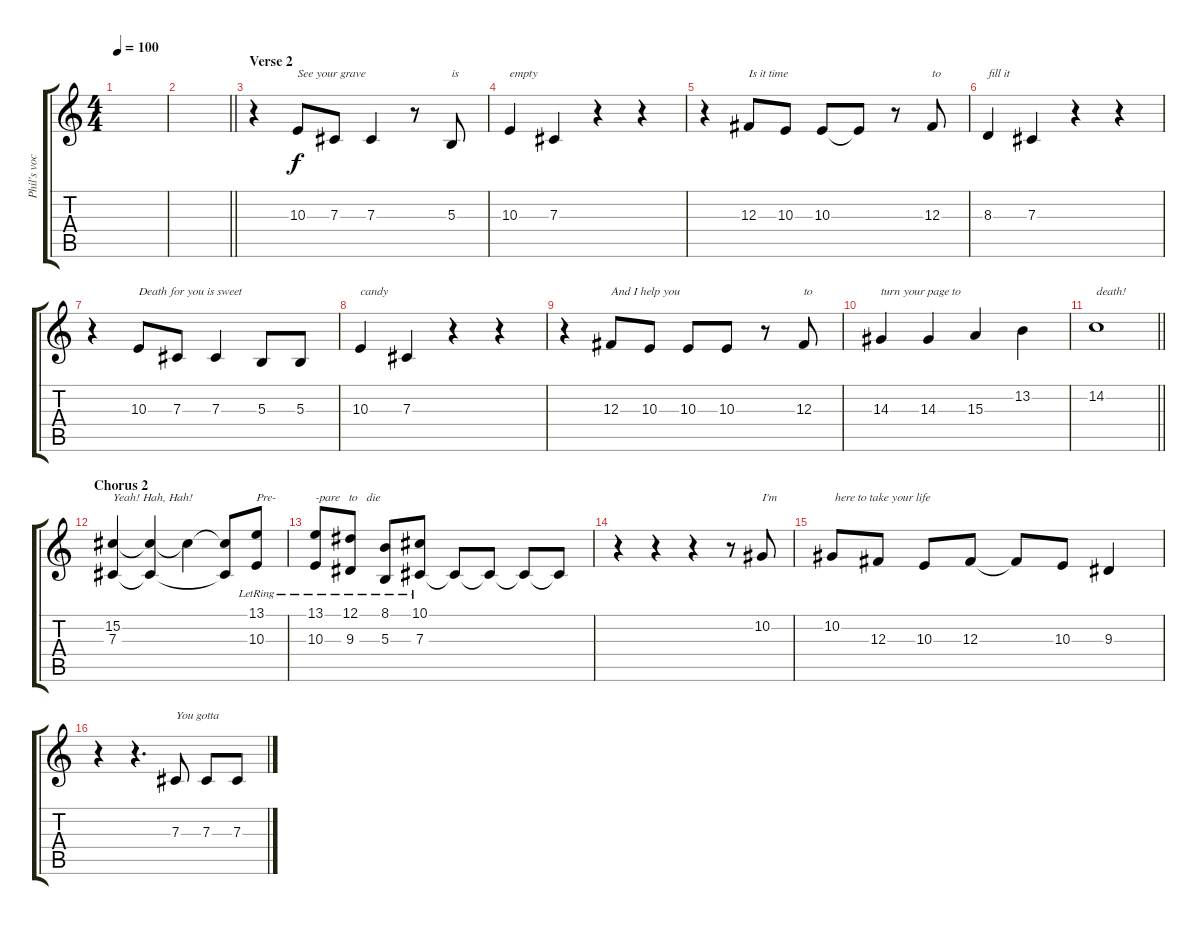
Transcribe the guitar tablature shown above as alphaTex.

\track ("Phil's vocal" "Phil's voc") {instrument fx5brightness}
\staff {score tabs}
\tuning (Eb4 Bb3 Gb3 Db3 Ab2 Eb2) {hide}
\ts (4 4)
\tempo 100
\clef g2
\ks c
|
\barLineRight lightlight
|
\section ("" "Verse 2")
r.4 10.3.8{txt "See your grave"} 7.3.8 7.3.4 r.8 5.3.8{txt "is"} |
10.3.4{txt "empty"} 7.3.4 r.4 r.4 |
r.4 12.3.8{txt "Is it time"} 10.3.8 10.3.8 10.3{t}.8 r.8 12.3.8{txt "to"} |
8.3.4{txt "fill it"} 7.3.4 r.4 r.4 |
r.4 10.3.8{txt "Death for you is sweet"} 7.3.8 7.3.4 5.3.8 5.3.8 |
10.3.4{txt "candy"} 7.3.4 r.4 r.4 |
r.4 12.3.8{txt "And I help you"} 10.3.8 10.3.8 10.3.8 r.8 12.3.8{txt "to"} |
14.3.4{txt "turn your page to "} 14.3.4 15.3.4 13.2.4 |
\barLineRight lightlight
14.2.1{txt "death!"} |
\section ("" "Chorus 2")
(15.2 7.3).4{txt "Yeah! Hah, Hah!"} (15.2{t} 7.3{t}).4 15.2{t}.4 (15.2{t} 7.3{t}).8 (13.1{lr} 10.3).8{txt "Pre-"} |
(13.1{lr} 10.3).8{txt "-pare   to   die"} (12.1{lr} 9.3).8 (8.1{lr} 5.3).8 (10.1{lr} 7.3).8 7.3{t}.8 7.3{t}.8 7.3{t}.8 7.3{t}.8 |
r.4 r.4 r.4 r.8 10.2.8{txt "I'm"} |
10.2.8{txt " here to take your life"} 12.3.8 10.3.8 12.3.8 12.3{t}.8 10.3.8 9.3.4 |
r.4 r.4{d} 7.3.8{txt "You gotta"} 7.3.8 7.3.8
